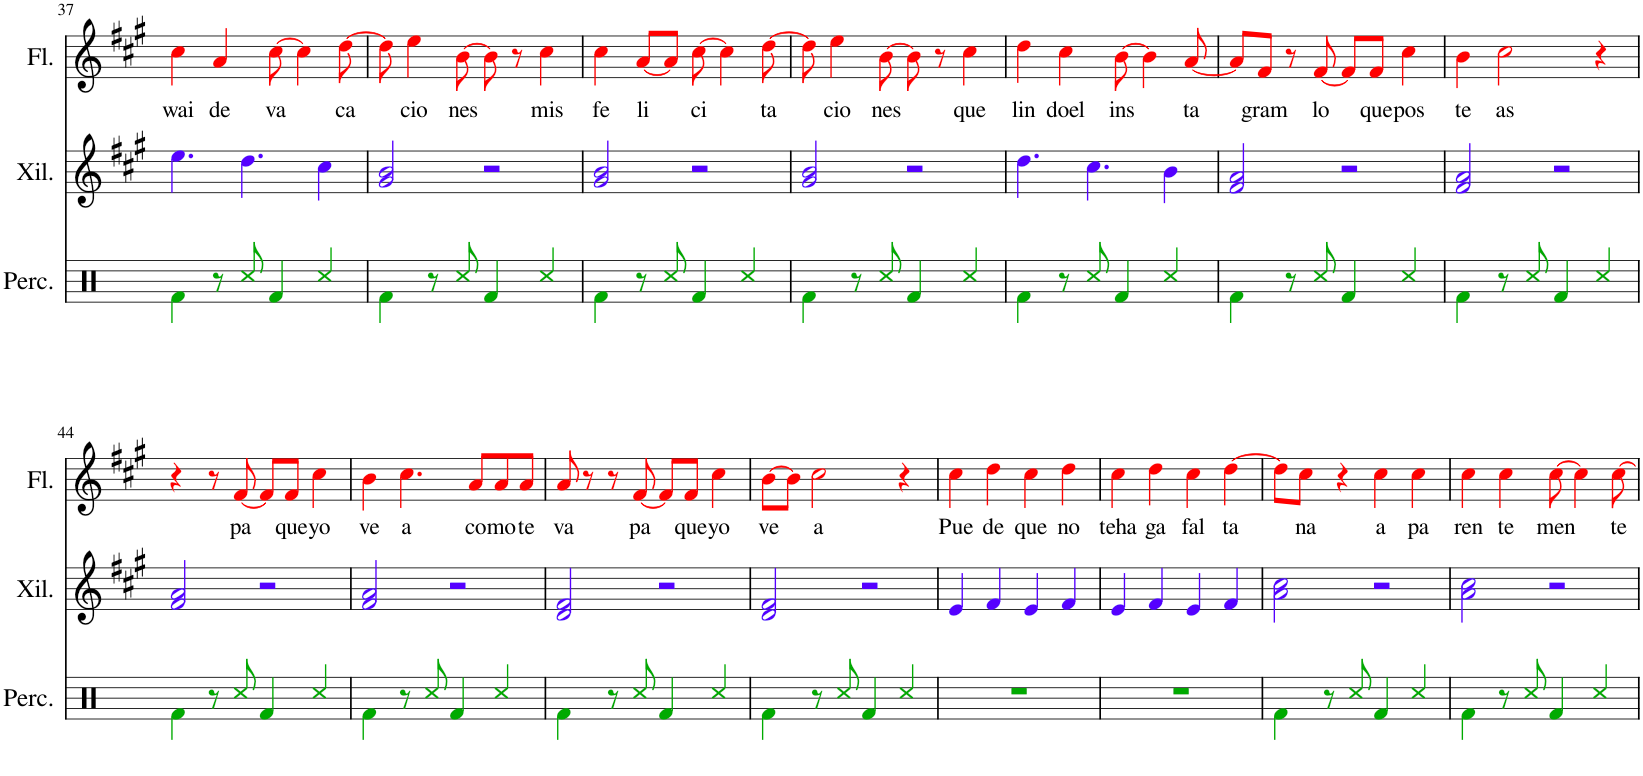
**kern	**kern	**kern	**text
*part3	*part2	*part1	*part1
*staff3	*staff2	*staff1	*staff1
*I"Percusión	*I"Xilófono	*I"Flauta	*
*I'Perc.	*I'Xil.	*I'Fl.	*
!!LO:PB:g=z
*clefX	*clefG2	*clefG2	*
*	*Trd-7c-12	*	*
*k[]	*k[f#c#g#]	*k[f#c#g#]	*
*M4/4	*M4/4	*M4/4	*
=37	=37	=37	=37
!	!	!	!LO:LY:b
4Rfi\	4.eej\	4cc#Z\	wai
!	!	!	!LO:LY:b
8r	.	4aZ/	de
8Rcci/	4.ddj\	.	.
!	!	!	!LO:LY:b
4Rfi/	.	[8cc#Z\	va
.	.	4cc#Z\]	.
4Rcci/	4cc#j\	.	.
!	!	!	!LO:LY:b
.	.	[8ddZ\	ca
=38	=38	=38	=38
4Rfi\	2g#j/ 2bj/	8ddZ\]	.
!	!	!	!LO:LY:b
.	.	4eeZ\	cio
8r	.	.	.
!	!	!	!LO:LY:b
8Rcci/	.	[8bZ\	nes
4Rfi/	2r	8bZ\]	.
.	.	8r	.
!	!	!	!LO:LY:b
4Rcci/	.	4cc#Z\	mis
=39	=39	=39	=39
!	!	!	!LO:LY:b
4Rfi\	2g#j/ 2bj/	4cc#Z\	fe
!	!	!	!LO:LY:b
8r	.	[8aZ/L	li
8Rcci/	.	8aZ/J]	.
!	!	!	!LO:LY:b
4Rfi/	2r	[8cc#Z\	ci
.	.	4cc#Z\]	.
4Rcci/	.	.	.
!	!	!	!LO:LY:b
.	.	[8ddZ\	ta
=40	=40	=40	=40
4Rfi\	2g#j/ 2bj/	8ddZ\]	.
!	!	!	!LO:LY:b
.	.	4eeZ\	cio
8r	.	.	.
!	!	!	!LO:LY:b
8Rcci/	.	[8bZ\	nes
4Rfi/	2r	8bZ\]	.
.	.	8r	.
!	!	!	!LO:LY:b
4Rcci/	.	4cc#Z\	que
=41	=41	=41	=41
!	!	!	!LO:LY:b
4Rfi\	4.ddj\	4ddZ\	lin
!	!	!	!LO:LY:b
8r	.	4cc#Z\	doel
8Rcci/	4.cc#j\	.	.
!	!	!	!LO:LY:b
4Rfi/	.	[8bZ\	ins
.	.	4bZ\]	.
4Rcci/	4bj\	.	.
!	!	!	!LO:LY:b
.	.	[8aZ/	ta
=42	=42	=42	=42
4Rfi\	2f#j/ 2aj/	8aZ/L]	.
!	!	!	!LO:LY:b
.	.	8f#Z/J	gram
8r	.	8r	.
!	!	!	!LO:LY:b
8Rcci/	.	[8f#Z/	lo
4Rfi/	2r	8f#Z/L]	.
!	!	!	!LO:LY:b
.	.	8f#Z/J	que
!	!	!	!LO:LY:b
4Rcci/	.	4cc#Z\	pos
=43	=43	=43	=43
!	!	!	!LO:LY:b
4Rfi\	2f#j/ 2aj/	4bZ\	te
!	!	!	!LO:LY:b
8r	.	2cc#Z\	as
8Rcci/	.	.	.
4Rfi/	2r	.	.
4Rcci/	.	4r	.
!!LO:LB:g=z
=44	=44	=44	=44
4Rfi\	2f#j/ 2aj/	4r	.
8r	.	8r	.
!	!	!	!LO:LY:b
8Rcci/	.	[8f#Z/	pa
4Rfi/	2r	8f#Z/L]	.
!	!	!	!LO:LY:b
.	.	8f#Z/J	que
!	!	!	!LO:LY:b
4Rcci/	.	4cc#Z\	yo
=45	=45	=45	=45
!	!	!	!LO:LY:b
4Rfi\	2f#j/ 2aj/	4bZ\	ve
!	!	!	!LO:LY:b
8r	.	4.cc#Z\	a
8Rcci/	.	.	.
4Rfi/	2r	.	.
!	!	!	!LO:LY:b
.	.	8aZ/L	co
!	!	!	!LO:LY:b
4Rcci/	.	8aZ/	mo
!	!	!	!LO:LY:b
.	.	8aZ/J	te
=46	=46	=46	=46
!	!	!	!LO:LY:b
4Rfi\	2dj/ 2f#j/	8aZ/	va
.	.	8r	.
8r	.	8r	.
!	!	!	!LO:LY:b
8Rcci/	.	[8f#Z/	pa
4Rfi/	2r	8f#Z/L]	.
!	!	!	!LO:LY:b
.	.	8f#Z/J	que
!	!	!	!LO:LY:b
4Rcci/	.	4cc#Z\	yo
=47	=47	=47	=47
!	!	!	!LO:LY:b
4Rfi\	2dj/ 2f#j/	[8bZ\L	ve
.	.	8bZ\J]	.
!	!	!	!LO:LY:b
8r	.	2cc#Z\	a
8Rcci/	.	.	.
4Rfi/	2r	.	.
4Rcci/	.	4r	.
=48	=48	=48	=48
!	!	!	!LO:LY:b
1r	4ej/	4cc#Z\	Pue
!	!	!	!LO:LY:b
.	4f#j/	4ddZ\	de
!	!	!	!LO:LY:b
.	4ej/	4cc#Z\	que
!	!	!	!LO:LY:b
.	4f#j/	4ddZ\	no
=49	=49	=49	=49
!	!	!	!LO:LY:b
1r	4ej/	4cc#Z\	teha
!	!	!	!LO:LY:b
.	4f#j/	4ddZ\	ga
!	!	!	!LO:LY:b
.	4ej/	4cc#Z\	fal
!	!	!	!LO:LY:b
.	4f#j/	[4ddZ\	ta
=50	=50	=50	=50
4Rfi\	2aj\ 2cc#j\	8ddZ\L]	.
!	!	!	!LO:LY:b
.	.	8cc#Z\J	na
8r	.	4r	.
8Rcci/	.	.	.
!	!	!	!LO:LY:b
4Rfi/	2r	4cc#Z\	a
!	!	!	!LO:LY:b
4Rcci/	.	4cc#Z\	pa
=51	=51	=51	=51
!	!	!	!LO:LY:b
4Rfi\	2aj\ 2cc#j\	4cc#Z\	ren
!	!	!	!LO:LY:b
8r	.	4cc#Z\	te
8Rcci/	.	.	.
!	!	!	!LO:LY:b
4Rfi/	2r	[8cc#Z\	men
.	.	4cc#Z\]	.
4Rcci/	.	.	.
!	!	!	!LO:LY:b
.	.	[8cc#Z\	te
=	=	=	=
*-	*-	*-	*-
